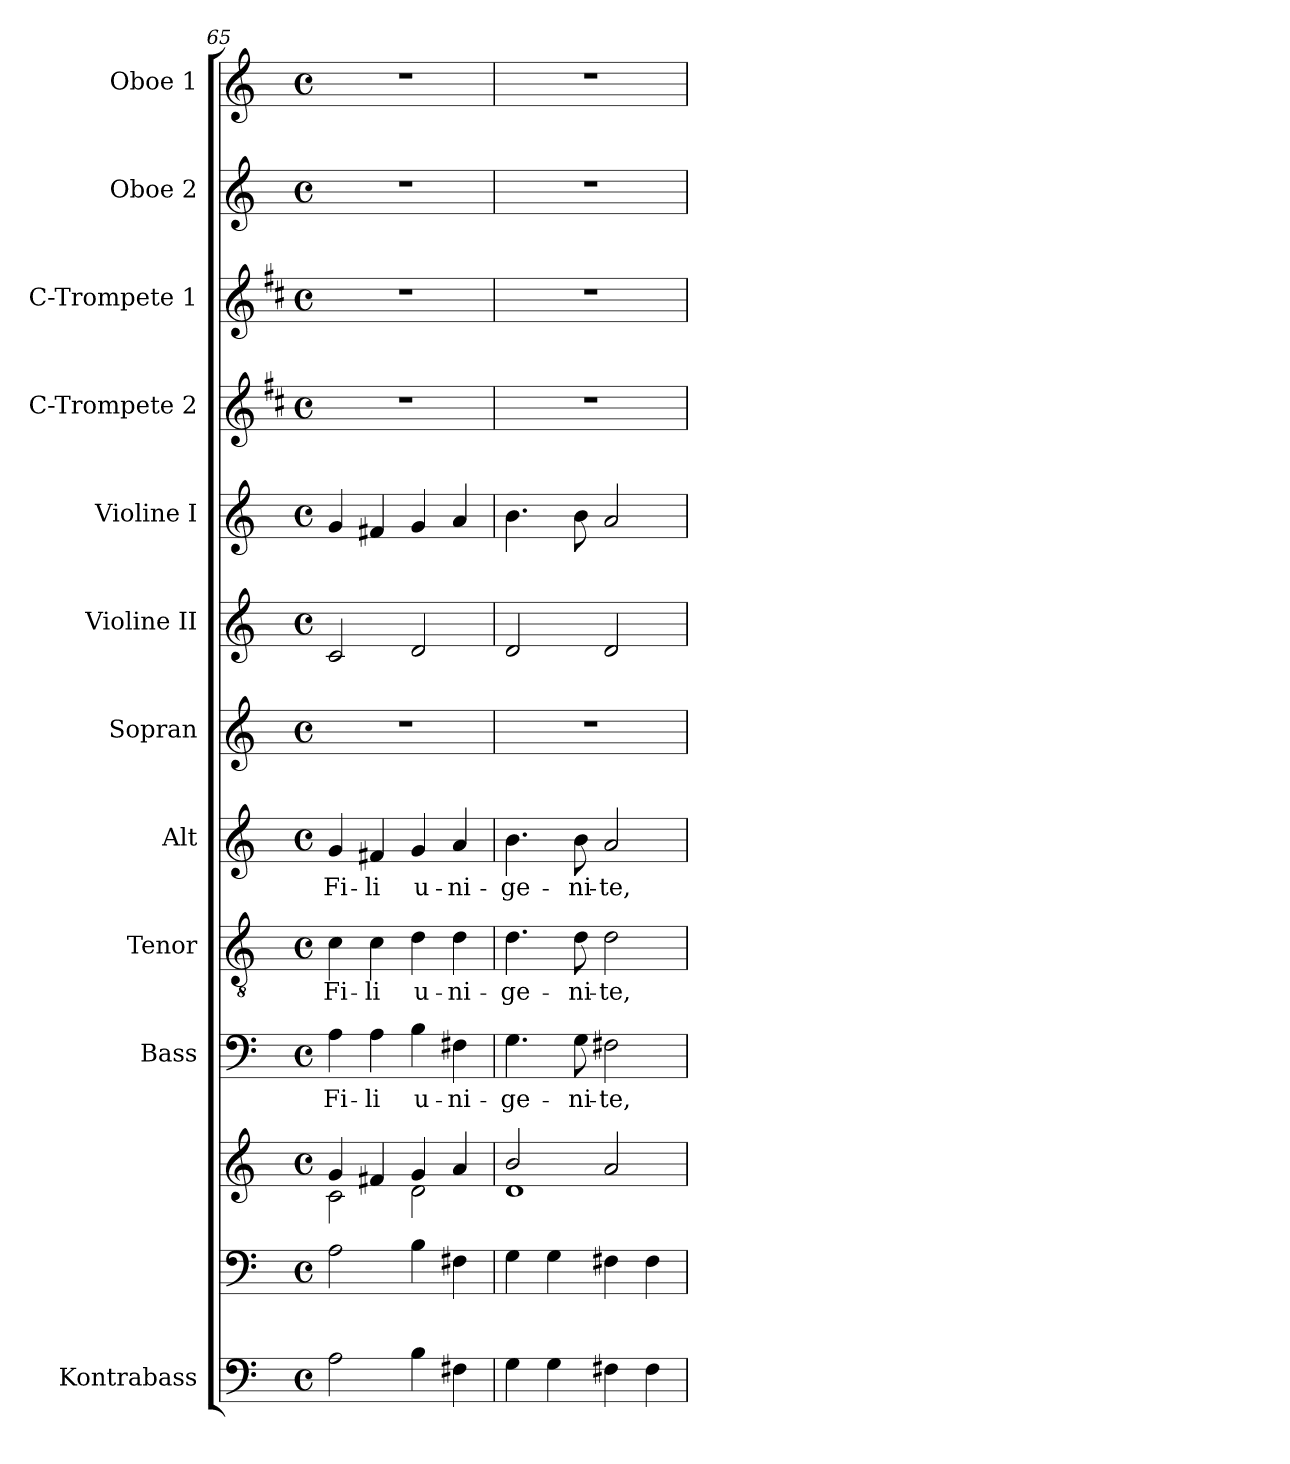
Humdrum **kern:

**kern	**kern	**kern	**kern	**text	**kern	**text	**kern	**text	**kern	**kern	**kern	**kern	**kern	**kern	**kern
*part12	*part11	*part11	*part10	*part10	*part9	*part9	*part8	*part8	*part7	*part6	*part5	*part4	*part3	*part2	*part1
*staff13	*staff12	*staff11	*staff10	*staff10	*staff9	*staff9	*staff8	*staff8	*staff7	*staff6	*staff5	*staff4	*staff3	*staff2	*staff1
*I"Kontrabass	*	*	*I"Bass	*	*I"Tenor	*	*I"Alt	*	*I"Sopran	*I"Violine II	*I"Violine I	*I"C-Trompete 2	*I"C-Trompete 1	*I"Oboe 2	*I"Oboe 1
*I'Kb.	*	*	*I'B.	*	*I'T.	*	*I'A.	*	*I'S.	*I'Vl. II	*I'Vl. I	*I'C Trp. 2	*I'C Trp. 1	*I'Ob. 2	*I'Ob. 1
*clefF4	*clefF4	*clefG2	*clefF4	*	*clefGv2	*	*clefG2	*	*clefG2	*clefG2	*clefG2	*clefG2	*clefG2	*clefG2	*clefG2
*ITrd7c12	*	*	*	*	*	*	*	*	*	*	*	*ITrd1c2	*ITrd1c2	*	*
*k[]	*k[]	*k[]	*k[]	*	*k[]	*	*k[]	*	*k[]	*k[]	*k[]	*k[]	*k[]	*k[]	*k[]
*C:	*C:	*C:	*C:	*	*C:	*	*C:	*	*C:	*C:	*C:	*C:	*C:	*C:	*C:
*M4/4	*M4/4	*M4/4	*M4/4	*	*M4/4	*	*M4/4	*	*M4/4	*M4/4	*M4/4	*M4/4	*M4/4	*M4/4	*M4/4
*met(c)	*met(c)	*met(c)	*met(c)	*	*met(c)	*	*met(c)	*	*met(c)	*met(c)	*met(c)	*met(c)	*met(c)	*met(c)	*met(c)
=65	=65	=65	=65	=65	=65	=65	=65	=65	=65	=65	=65	=65	=65	=65	=65
*	*	*^	*	*	*	*	*	*	*	*	*	*	*	*	*
!	!	!	!	!	!LO:LY:b	!	!LO:LY:b	!	!LO:LY:b	!	!	!	!	!	!	!
2AA\	2A\	4g/	2c\	4A\	Fi-	4c\	Fi-	4g/	Fi-	1r	2c/	4g/	1r	1r	1r	1r
!	!	!	!	!	!LO:LY:b	!	!LO:LY:b	!	!LO:LY:b	!	!	!	!	!	!	!
.	.	4f#X/	.	4A\	-li	4c\	-li	4f#X/	-li	.	.	4f#X/	.	.	.	.
!	!	!	!	!	!LO:LY:b	!	!LO:LY:b	!	!LO:LY:b	!	!	!	!	!	!	!
4BB\	4B\	4g/	2d\	4B\	u-	4d\	u-	4g/	u-	.	2d/	4g/	.	.	.	.
!	!	!	!	!	!LO:LY:b	!	!LO:LY:b	!	!LO:LY:b	!	!	!	!	!	!	!
4FF#X\	4F#X\	4a/	.	4F#X\	-ni-	4d\	-ni-	4a/	-ni-	.	.	4a/	.	.	.	.
=66	=66	=66	=66	=66	=66	=66	=66	=66	=66	=66	=66	=66	=66	=66	=66	=66
!	!	!	!	!	!LO:LY:b	!	!LO:LY:b	!	!LO:LY:b	!	!	!	!	!	!	!
4GG\	4G\	2b/	1d	4.G\	-ge-	4.d\	-ge-	4.b\	-ge-	1r	2d/	4.b\	1r	1r	1r	1r
4GG\	4G\	.	.	.	.	.	.	.	.	.	.	.	.	.	.	.
!	!	!	!	!	!LO:LY:b	!	!LO:LY:b	!	!LO:LY:b	!	!	!	!	!	!	!
.	.	.	.	8G\	-ni-	8d\	-ni-	8b\	-ni-	.	.	8b\	.	.	.	.
!	!	!	!	!	!LO:LY:b	!	!LO:LY:b	!	!LO:LY:b	!	!	!	!	!	!	!
4FF#X\	4F#X\	2a/	.	2F#X\	-te,	2d\	-te,	2a/	-te,	.	2d/	2a/	.	.	.	.
4FF#\	4F#\	.	.	.	.	.	.	.	.	.	.	.	.	.	.	.
*	*	*v	*v	*	*	*	*	*	*	*	*	*	*	*	*	*
=	=	=	=	=	=	=	=	=	=	=	=	=	=	=	=
*-	*-	*-	*-	*-	*-	*-	*-	*-	*-	*-	*-	*-	*-	*-	*-
